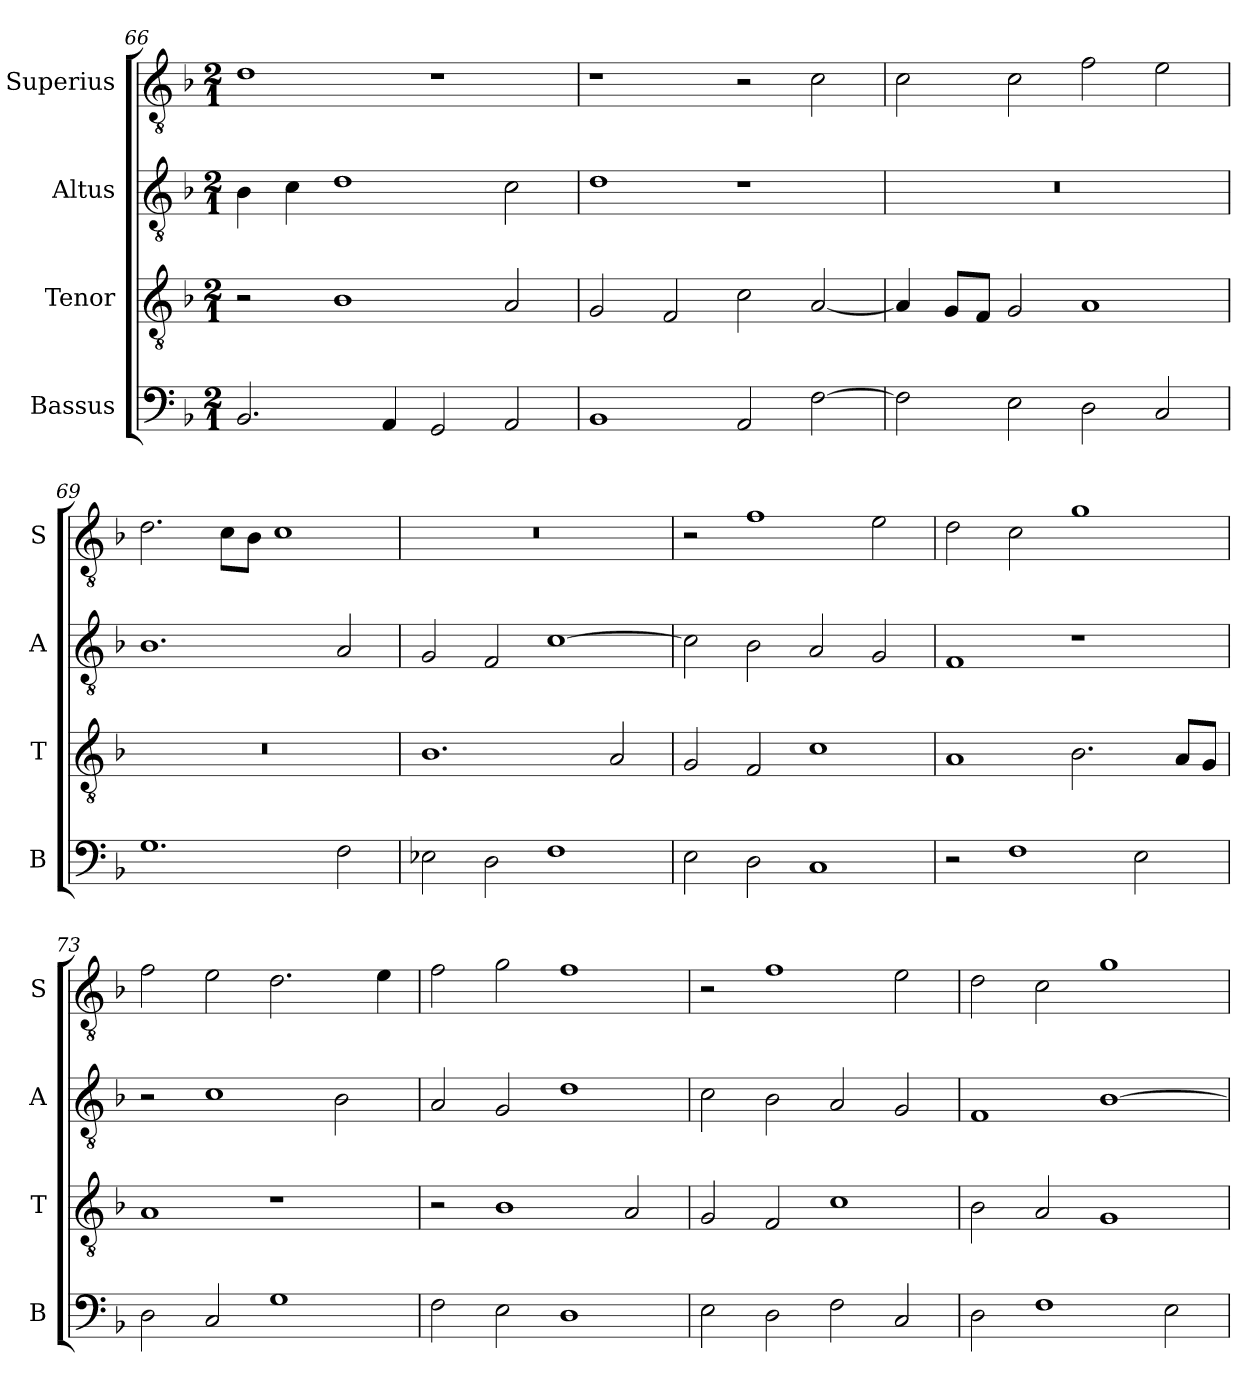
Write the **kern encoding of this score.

**kern	**kern	**kern	**kern
*part4	*part3	*part2	*part1
*staff4	*staff3	*staff2	*staff1
*I"Bassus	*I"Tenor	*I"Altus	*I"Superius
*I'B	*I'T	*I'A	*I'S
*clefF4	*clefGv2	*clefGv2	*clefGv2
*k[b-]	*k[b-]	*k[b-]	*k[b-]
*F:	*F:	*F:	*F:
*M2/1	*M2/1	*M2/1	*M2/1
=66	=66	=66	=66
2.BB-	2r	4B-	1d
.	.	4c	.
.	1B-	1d	.
4AA	.	.	.
2GG	.	.	1r
2AA	2A	2c	.
=67	=67	=67	=67
1BB-	2G	1d	1r
.	2F	.	.
2AA	2c	1r	2r
[2F	[2A	.	2c
=68	=68	=68	=68
2F]	4A]	0r	2c
.	8GL	.	.
.	8FJ	.	.
2E	2G	.	2c
2D	1A	.	2f
2C	.	.	2e
=69	=69	=69	=69
1.G	0r	1.B-	2.d
.	.	.	8cL
.	.	.	8B-J
.	.	.	1c
2F	.	2A	.
=70	=70	=70	=70
2E-X	1.B-	2G	0r
2D	.	2F	.
1F	.	[1c	.
.	2A	.	.
=71	=71	=71	=71
2E	2G	2c]	2r
2D	2F	2B-	1f
1C	1c	2A	.
.	.	2G	2e
=72	=72	=72	=72
2r	1A	1F	2d
1F	.	.	2c
.	2.B-	1r	1g
2E	.	.	.
.	8AL	.	.
.	8GJ	.	.
=73	=73	=73	=73
2D	1A	2r	2f
2C	.	1c	2e
1G	1r	.	2.d
.	.	2B-	.
.	.	.	4e
=74	=74	=74	=74
2F	2r	2A	2f
2E	1B-	2G	2g
1D	.	1d	1f
.	2A	.	.
=75	=75	=75	=75
2E	2G	2c	2r
2D	2F	2B-	1f
2F	1c	2A	.
2C	.	2G	2e
=76	=76	=76	=76
2D	2B-	1F	2d
1F	2A	.	2c
.	1G	[1B-	1g
2E	.	.	.
=	=	=	=
*-	*-	*-	*-
